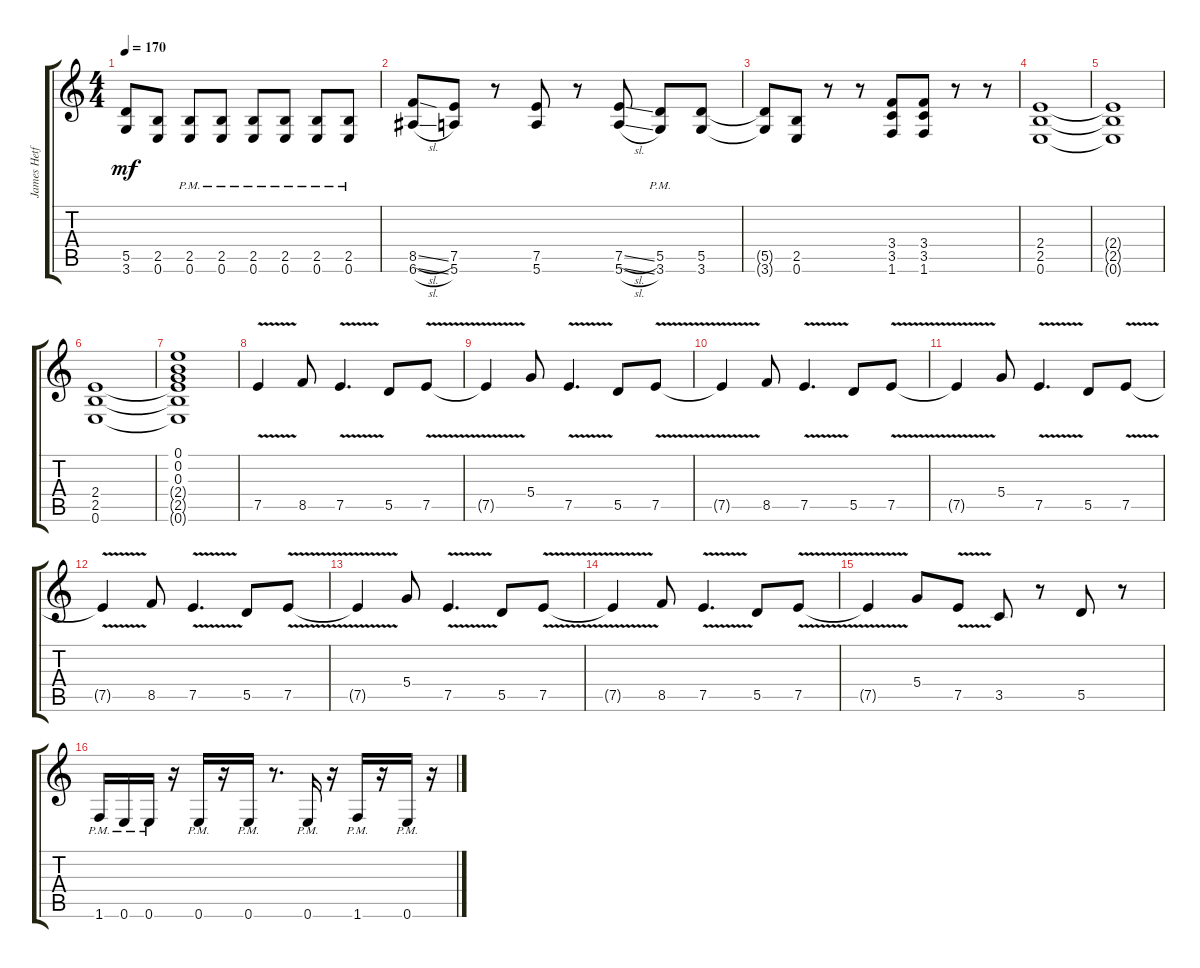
\track ("James Hetfiel " "James Hetf") {instrument distortionguitar}
\staff {score tabs}
\tuning (E4 B3 G3 D3 A2 E2) {hide}
\ts (4 4)
\tempo 170
\clef g2
\ks c
(5.5{t} 3.6{t}).8{dy mf} (2.5 0.6).8 (2.5{pm} 0.6{pm}).8 (2.5{pm} 0.6{pm}).8 (2.5{pm} 0.6{pm}).8 (2.5{pm} 0.6{pm}).8 (2.5{pm} 0.6{pm}).8 (2.5{pm} 0.6{pm}).8 |
(8.5{sl} 6.6{sl}).8 (7.5 5.6).8 r.8 (7.5 5.6).8 r.8 (7.5{sl} 5.6{sl}).8 (5.5 3.6{pm}).8 (5.5 3.6).8 |
(5.5{t} 3.6{t}).8 (2.5 0.6).8 r.8 r.8 (3.4 3.5 1.6).8 (3.4 3.5 1.6).8 r.8 r.8 |
(2.4 2.5 0.6).1 |
(2.4{t} 2.5{t} 0.6{t}).1 |
(2.4 2.5 0.6).1 |
(0.1 0.2 0.3 2.4{t} 2.5{t} 0.6{t}).1 |
7.5{v}.4 8.5.8 7.5{v}.4{d} 5.5.8 7.5{v}.8 |
7.5{t}.4 5.4.8 7.5{v}.4{d} 5.5.8 7.5{v}.8 |
7.5{t}.4 8.5.8 7.5{v}.4{d} 5.5.8 7.5{v}.8 |
7.5{t}.4 5.4.8 7.5{v}.4{d} 5.5.8 7.5{v}.8 |
7.5{v t}.4 8.5.8 7.5{v}.4{d} 5.5.8 7.5{v}.8 |
7.5{t}.4 5.4.8 7.5{v}.4{d} 5.5.8 7.5{v}.8 |
7.5{v t}.4 8.5.8 7.5{v}.4{d} 5.5.8 7.5{v}.8 |
7.5{t}.4 5.4.8 7.5{v}.8 3.5.8 r.8 5.5.8 r.8 |
1.6{pm}.16 0.6{pm}.16 0.6{pm}.16 r.16 0.6{pm}.16 r.16 0.6{pm}.16 r.8{d} 0.6{pm}.16 r.16 1.6{pm}.16 r.16 0.6{pm}.16 r.16
